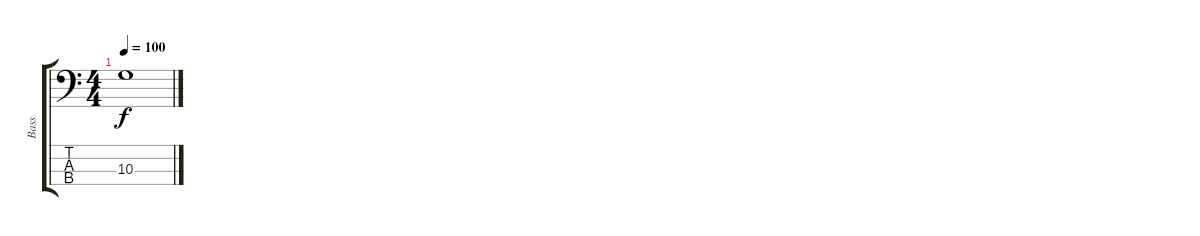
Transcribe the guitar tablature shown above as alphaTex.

\track ("Bass" "Bass") {instrument electricbassfinger}
\staff {score tabs}
\tuning (G2 D2 A1 E1) {hide}
\ts (4 4)
\tempo 100
\clef f4
\ks c
10.3.1{dy f}
